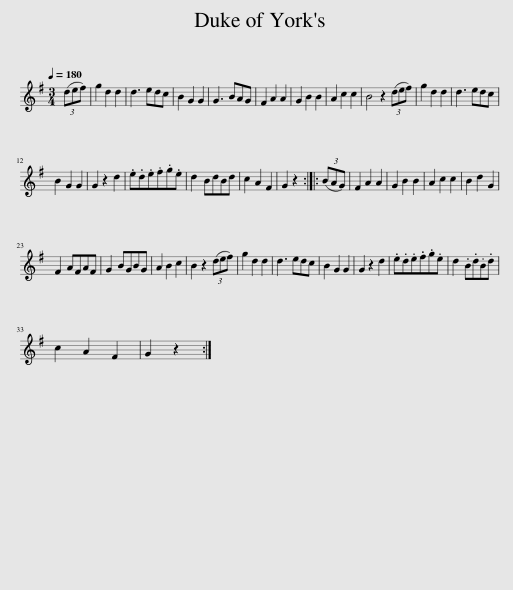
X:1
L:1/8
Q:1/4=180
M:3/4
I:linebreak $
K:none
V:1 treble transpose="8 "
V:1
[K:G] (3(def) | g2 d2 d2 | d3 edc | B2 G2 G2 | G3 BAG | %5
 F2 A2 A2 | G2 B2 B2 | A2 c2 c2 | B4 z2 (3(def) | g2 d2 d2 | %10
 d3 edc |$ B2 G2 G2 | G2 z2 d2 | .e.d.e.f.g.e | d2 BdBd | %15
 c2 A2 F2 | G2 z2 :: (3(BAG) | F2 A2 A2 | G2 B2 B2 | %20
 A2 c2 c2 | B2 d2 G2 |$ F2 AFAF | G2 BGBG | A2 B2 c2 | %25
 B2 z2 (3(def) | g2 d2 d2 | d3 edc | B2 G2 G2 | G2 z2 d2 | %30
 .e.d.e.f.g.e | d2 .B.d.B.d |$ c2 A2 F2 | G2 z2 :| %34
